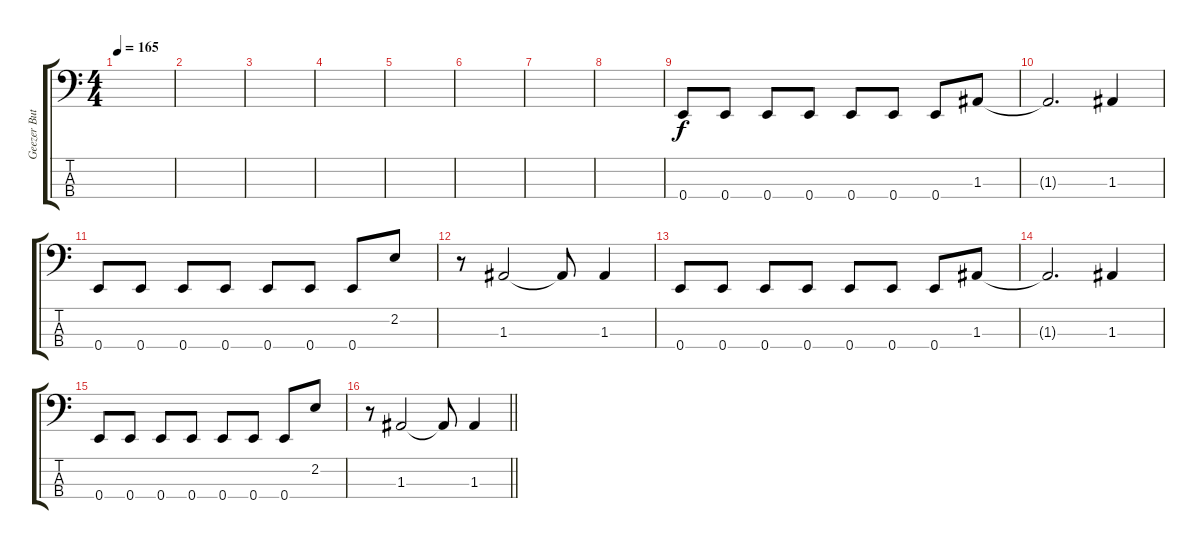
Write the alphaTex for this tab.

\track ("Geezer Butler" "Geezer But") {instrument electricbassfinger}
\staff {score tabs}
\tuning (G2 D2 A1 E1) {hide}
\ts (4 4)
\tempo 165
\clef f4
\ks c
|
|
|
|
|
|
|
|
0.4.8 0.4.8 0.4.8 0.4.8 0.4.8 0.4.8 0.4.8 1.3.8 |
1.3{t}.2{d} 1.3.4 |
0.4.8 0.4.8 0.4.8 0.4.8 0.4.8 0.4.8 0.4.8 2.2.8 |
r.8 1.3.2 1.3{t}.8 1.3.4 |
0.4.8 0.4.8 0.4.8 0.4.8 0.4.8 0.4.8 0.4.8 1.3.8 |
1.3{t}.2{d} 1.3.4 |
0.4.8 0.4.8 0.4.8 0.4.8 0.4.8 0.4.8 0.4.8 2.2.8 |
\barLineRight lightlight
r.8 1.3.2 1.3{t}.8 1.3.4
